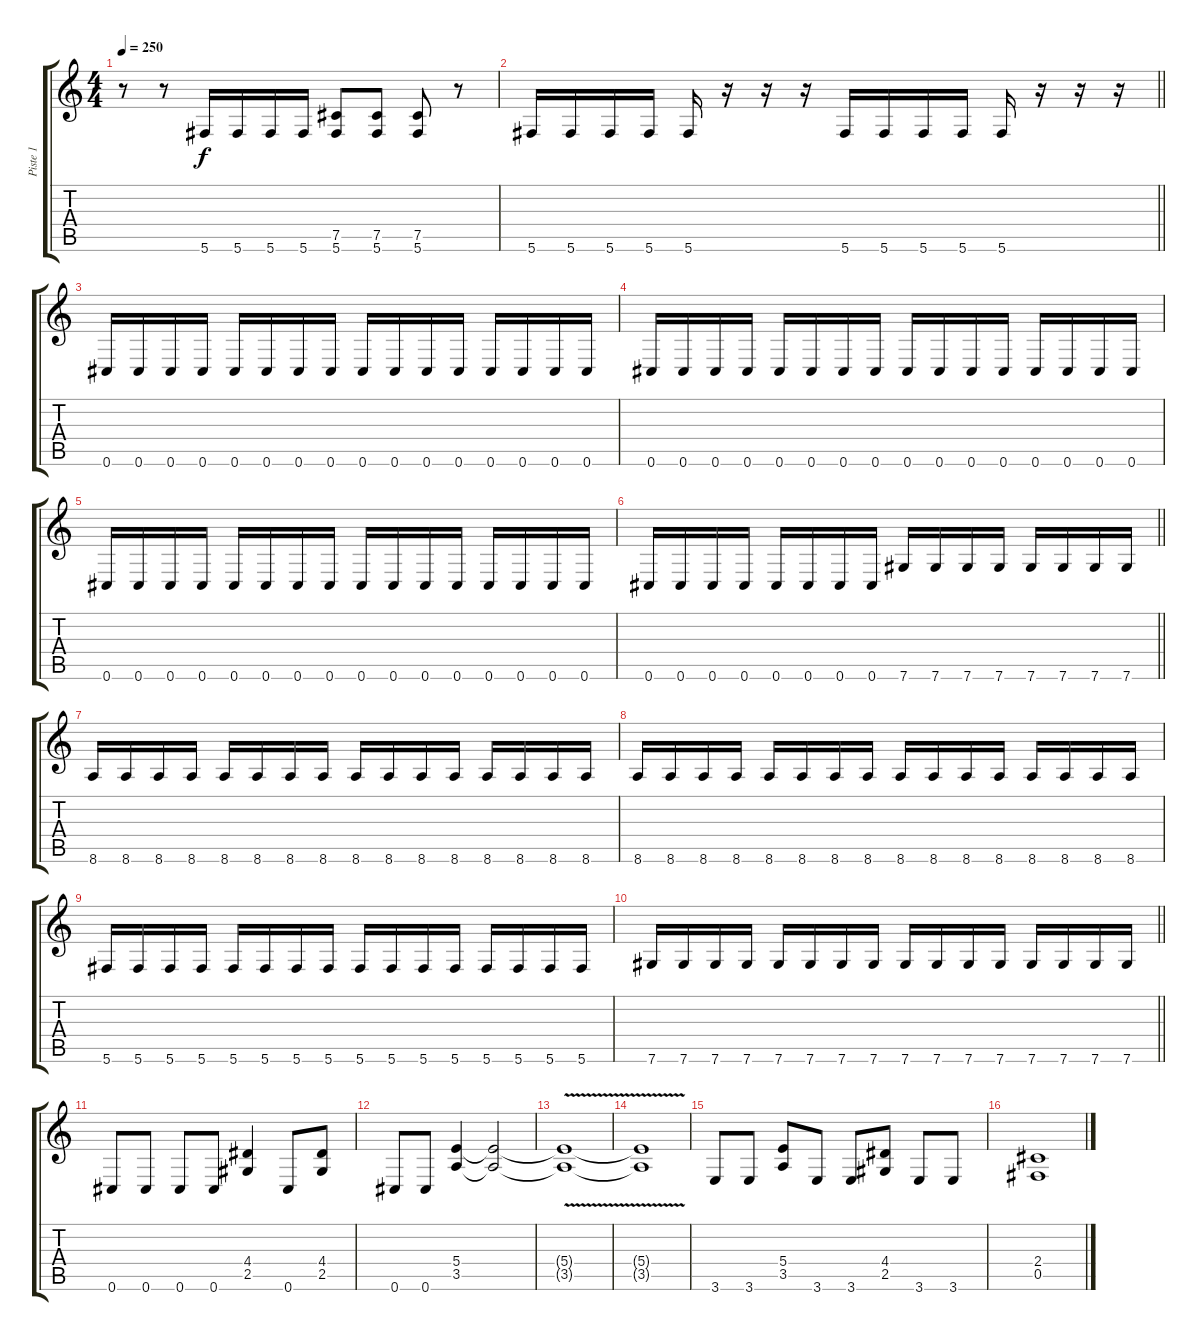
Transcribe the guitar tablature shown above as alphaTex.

\track ("Piste 1" "Piste 1") {instrument distortionguitar}
\staff {score tabs}
\tuning (Db4 Ab3 E3 B2 Gb2 Db2) {hide}
\ts (4 4)
\tempo 250
\clef g2
\ks c
r.8{dy f} r.8 5.6.16 5.6.16 5.6.16 5.6.16 (7.5 5.6).8 (7.5 5.6).8 (7.5 5.6).8 r.8 |
\barLineRight lightlight
5.6.16 5.6.16 5.6.16 5.6.16 5.6.16 r.16 r.16 r.16 5.6.16 5.6.16 5.6.16 5.6.16 5.6.16 r.16 r.16 r.16 |
0.6.16 0.6.16 0.6.16 0.6.16 0.6.16 0.6.16 0.6.16 0.6.16 0.6.16 0.6.16 0.6.16 0.6.16 0.6.16 0.6.16 0.6.16 0.6.16 |
0.6.16 0.6.16 0.6.16 0.6.16 0.6.16 0.6.16 0.6.16 0.6.16 0.6.16 0.6.16 0.6.16 0.6.16 0.6.16 0.6.16 0.6.16 0.6.16 |
0.6.16 0.6.16 0.6.16 0.6.16 0.6.16 0.6.16 0.6.16 0.6.16 0.6.16 0.6.16 0.6.16 0.6.16 0.6.16 0.6.16 0.6.16 0.6.16 |
\barLineRight lightlight
0.6.16 0.6.16 0.6.16 0.6.16 0.6.16 0.6.16 0.6.16 0.6.16 7.6.16 7.6.16 7.6.16 7.6.16 7.6.16 7.6.16 7.6.16 7.6.16 |
8.6.16 8.6.16 8.6.16 8.6.16 8.6.16 8.6.16 8.6.16 8.6.16 8.6.16 8.6.16 8.6.16 8.6.16 8.6.16 8.6.16 8.6.16 8.6.16 |
8.6.16 8.6.16 8.6.16 8.6.16 8.6.16 8.6.16 8.6.16 8.6.16 8.6.16 8.6.16 8.6.16 8.6.16 8.6.16 8.6.16 8.6.16 8.6.16 |
5.6.16 5.6.16 5.6.16 5.6.16 5.6.16 5.6.16 5.6.16 5.6.16 5.6.16 5.6.16 5.6.16 5.6.16 5.6.16 5.6.16 5.6.16 5.6.16 |
\barLineRight lightlight
7.6.16 7.6.16 7.6.16 7.6.16 7.6.16 7.6.16 7.6.16 7.6.16 7.6.16 7.6.16 7.6.16 7.6.16 7.6.16 7.6.16 7.6.16 7.6.16 |
0.6.8 0.6.8 0.6.8 0.6.8 (4.4 2.5).4 0.6.8 (4.4 2.5).8 |
0.6.8 0.6.8 (5.4 3.5).4 (5.4{t} 3.5{t}).2 |
(5.4{v t} 3.5{t}).1 |
(5.4{t} 3.5{t}).1 |
3.6.8 3.6.8 (5.4 3.5).8 3.6.8 3.6.8 (4.4 2.5).8 3.6.8 3.6.8 |
(2.4 0.5).1
